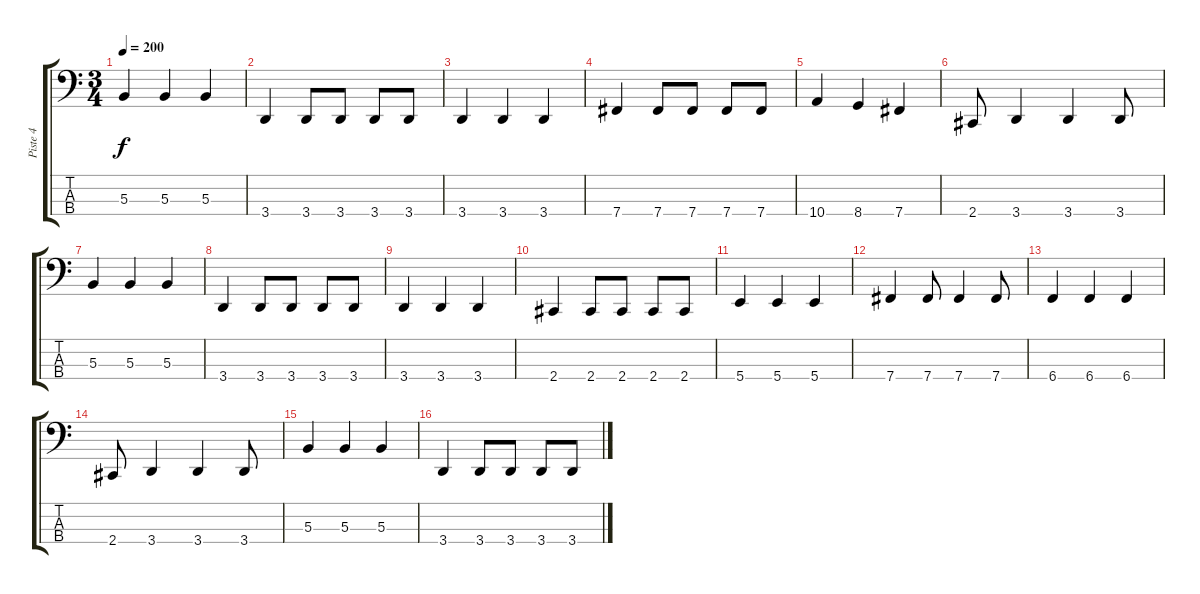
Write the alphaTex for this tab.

\track ("Piste 4" "Piste 4") {instrument slapbass2}
\staff {score tabs}
\tuning (E2 B1 Gb1 B0) {hide}
\ts (3 4)
\tempo 200
\clef f4
\ks c
5.3.4{dy f} 5.3.4 5.3.4 |
3.4.4 3.4.8 3.4.8 3.4.8 3.4.8 |
3.4.4 3.4.4 3.4.4 |
7.4.4 7.4.8 7.4.8 7.4.8 7.4.8 |
10.4.4 8.4.4 7.4.4 |
2.4.8 3.4.4 3.4.4 3.4.8 |
5.3.4 5.3.4 5.3.4 |
3.4.4 3.4.8 3.4.8 3.4.8 3.4.8 |
3.4.4 3.4.4 3.4.4 |
2.4.4 2.4.8 2.4.8 2.4.8 2.4.8 |
5.4.4 5.4.4 5.4.4 |
7.4.4 7.4.8 7.4.4 7.4.8 |
6.4.4 6.4.4 6.4.4 |
2.4.8 3.4.4 3.4.4 3.4.8 |
5.3.4 5.3.4 5.3.4 |
3.4.4 3.4.8 3.4.8 3.4.8 3.4.8
